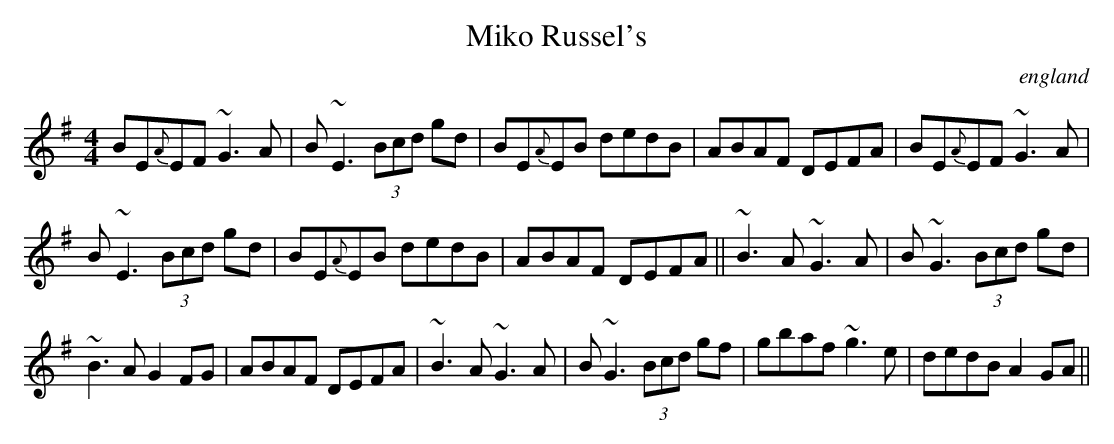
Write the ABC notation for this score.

X:1
T:Miko Russel's
O:england
M:4/4
L:1/8
K:G
BE{A}EF ~G3A|B ~E3 (3Bcd gd|BE{A}EB dedB|ABAF DEFA|BE{A}EF ~G3A|
B ~E3 (3 Bcd gd|BE{A}EB dedB|ABAF DEFA|| ~B3A ~G3A|B ~G3  (3Bcd gd|
~B3A G2 FG|ABAF DEFA|~B3A ~G3A|B ~G3  (3Bcd gf |gbaf ~g3e|dedB A2 GA||
